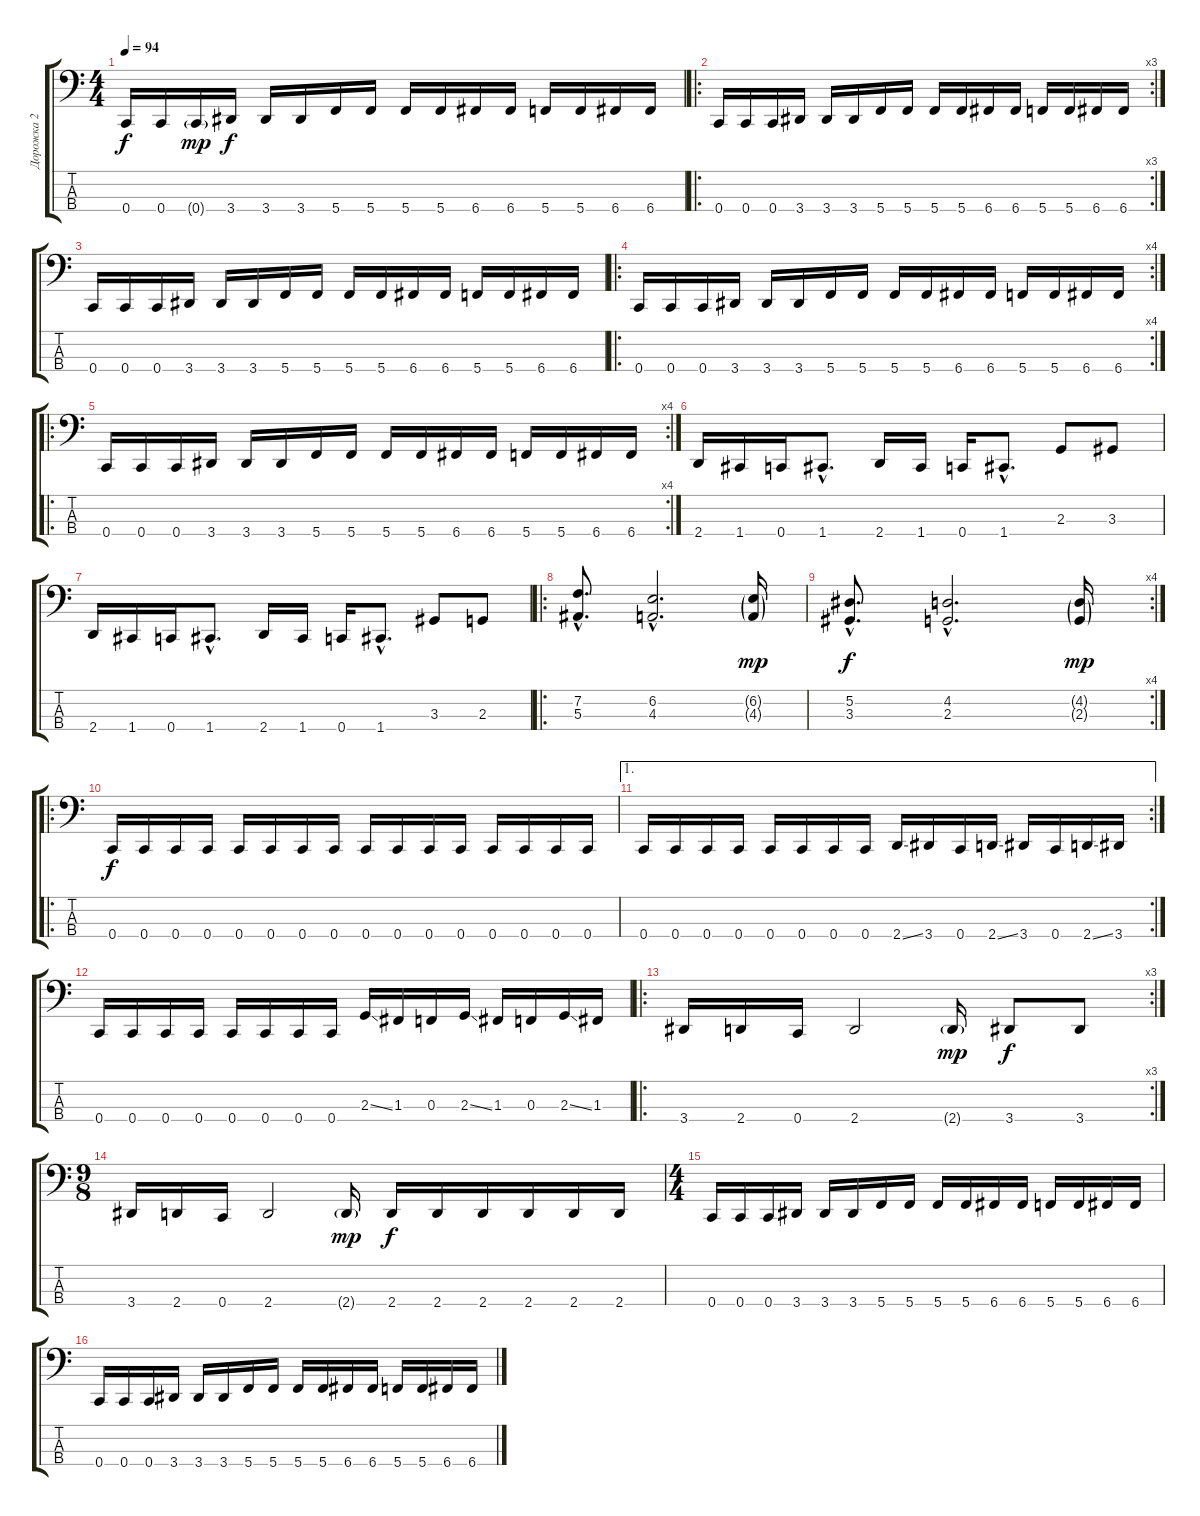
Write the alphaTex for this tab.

\track ("Дорожка 2" "Дорожка 2") {instrument electricbasspick}
\staff {score tabs}
\tuning (Eb2 Bb1 F1 C1) {hide}
\ts (4 4)
\tempo 94
\clef f4
\ks c
0.4.16{dy f instrument electricbasspick} 0.4.16 0.4{g}.16{dy mp} 3.4.16{dy f} 3.4.16 3.4.16 5.4.16 5.4.16 5.4.16 5.4.16 6.4.16 6.4.16 5.4.16 5.4.16 6.4.16 6.4.16 |
\ro
\rc 3
0.4.16 0.4.16 0.4.16 3.4.16 3.4.16 3.4.16 5.4.16 5.4.16 5.4.16 5.4.16 6.4.16 6.4.16 5.4.16 5.4.16 6.4.16 6.4.16 |
0.4.16 0.4.16 0.4.16 3.4.16 3.4.16 3.4.16 5.4.16 5.4.16 5.4.16 5.4.16 6.4.16 6.4.16 5.4.16 5.4.16 6.4.16 6.4.16 |
\ro
\rc 4
0.4.16 0.4.16 0.4.16 3.4.16 3.4.16 3.4.16 5.4.16 5.4.16 5.4.16 5.4.16 6.4.16 6.4.16 5.4.16 5.4.16 6.4.16 6.4.16 |
\ro
\rc 4
0.4.16 0.4.16 0.4.16 3.4.16 3.4.16 3.4.16 5.4.16 5.4.16 5.4.16 5.4.16 6.4.16 6.4.16 5.4.16 5.4.16 6.4.16 6.4.16 |
2.4.16 1.4.16 0.4.16 1.4{hac}.8{d} 2.4.16 1.4.16 0.4.16 1.4{hac}.8{d} 2.3.8 3.3.8 |
2.4.16 1.4.16 0.4.16 1.4{hac}.8{d} 2.4.16 1.4.16 0.4.16 1.4{hac}.8{d} 3.3.8 2.3.8 |
\ro
(7.2{hac} 5.3{hac}).8{d} (6.2{hac} 4.3{hac}).2{d} (6.2{g} 4.3{g}).16{dy mp} |
\rc 4
(5.2{hac} 3.3{hac}).8{d dy f} (4.2{hac} 2.3{hac}).2{d} (4.2{g} 2.3{g}).16{dy mp} |
\ro
0.4.16{dy f} 0.4.16 0.4.16 0.4.16 0.4.16 0.4.16 0.4.16 0.4.16 0.4.16 0.4.16 0.4.16 0.4.16 0.4.16 0.4.16 0.4.16 0.4.16 |
\ae 1
\rc 2
0.4.16 0.4.16 0.4.16 0.4.16 0.4.16 0.4.16 0.4.16 0.4.16 2.4{ss}.16 3.4.16 0.4.16 2.4{ss}.16 3.4.16 0.4.16 2.4{ss}.16 3.4.16 |
0.4.16 0.4.16 0.4.16 0.4.16 0.4.16 0.4.16 0.4.16 0.4.16 2.3{ss}.16 1.3.16 0.3.16 2.3{ss}.16 1.3.16 0.3.16 2.3{ss}.16 1.3.16 |
\ro
\rc 3
3.4.16 2.4.16 0.4.16 2.4.2 2.4{g}.16{dy mp} 3.4.8{dy f} 3.4.8 |
\ts (9 8)
3.4.16 2.4.16 0.4.16 2.4.2 2.4{g}.16{dy mp} 2.4.16{dy f} 2.4.16 2.4.16 2.4.16 2.4.16 2.4.16 |
\ts (4 4)
0.4.16 0.4.16 0.4.16 3.4.16 3.4.16 3.4.16 5.4.16 5.4.16 5.4.16 5.4.16 6.4.16 6.4.16 5.4.16 5.4.16 6.4.16 6.4.16 |
0.4.16 0.4.16 0.4.16 3.4.16 3.4.16 3.4.16 5.4.16 5.4.16 5.4.16 5.4.16 6.4.16 6.4.16 5.4.16 5.4.16 6.4.16 6.4.16
